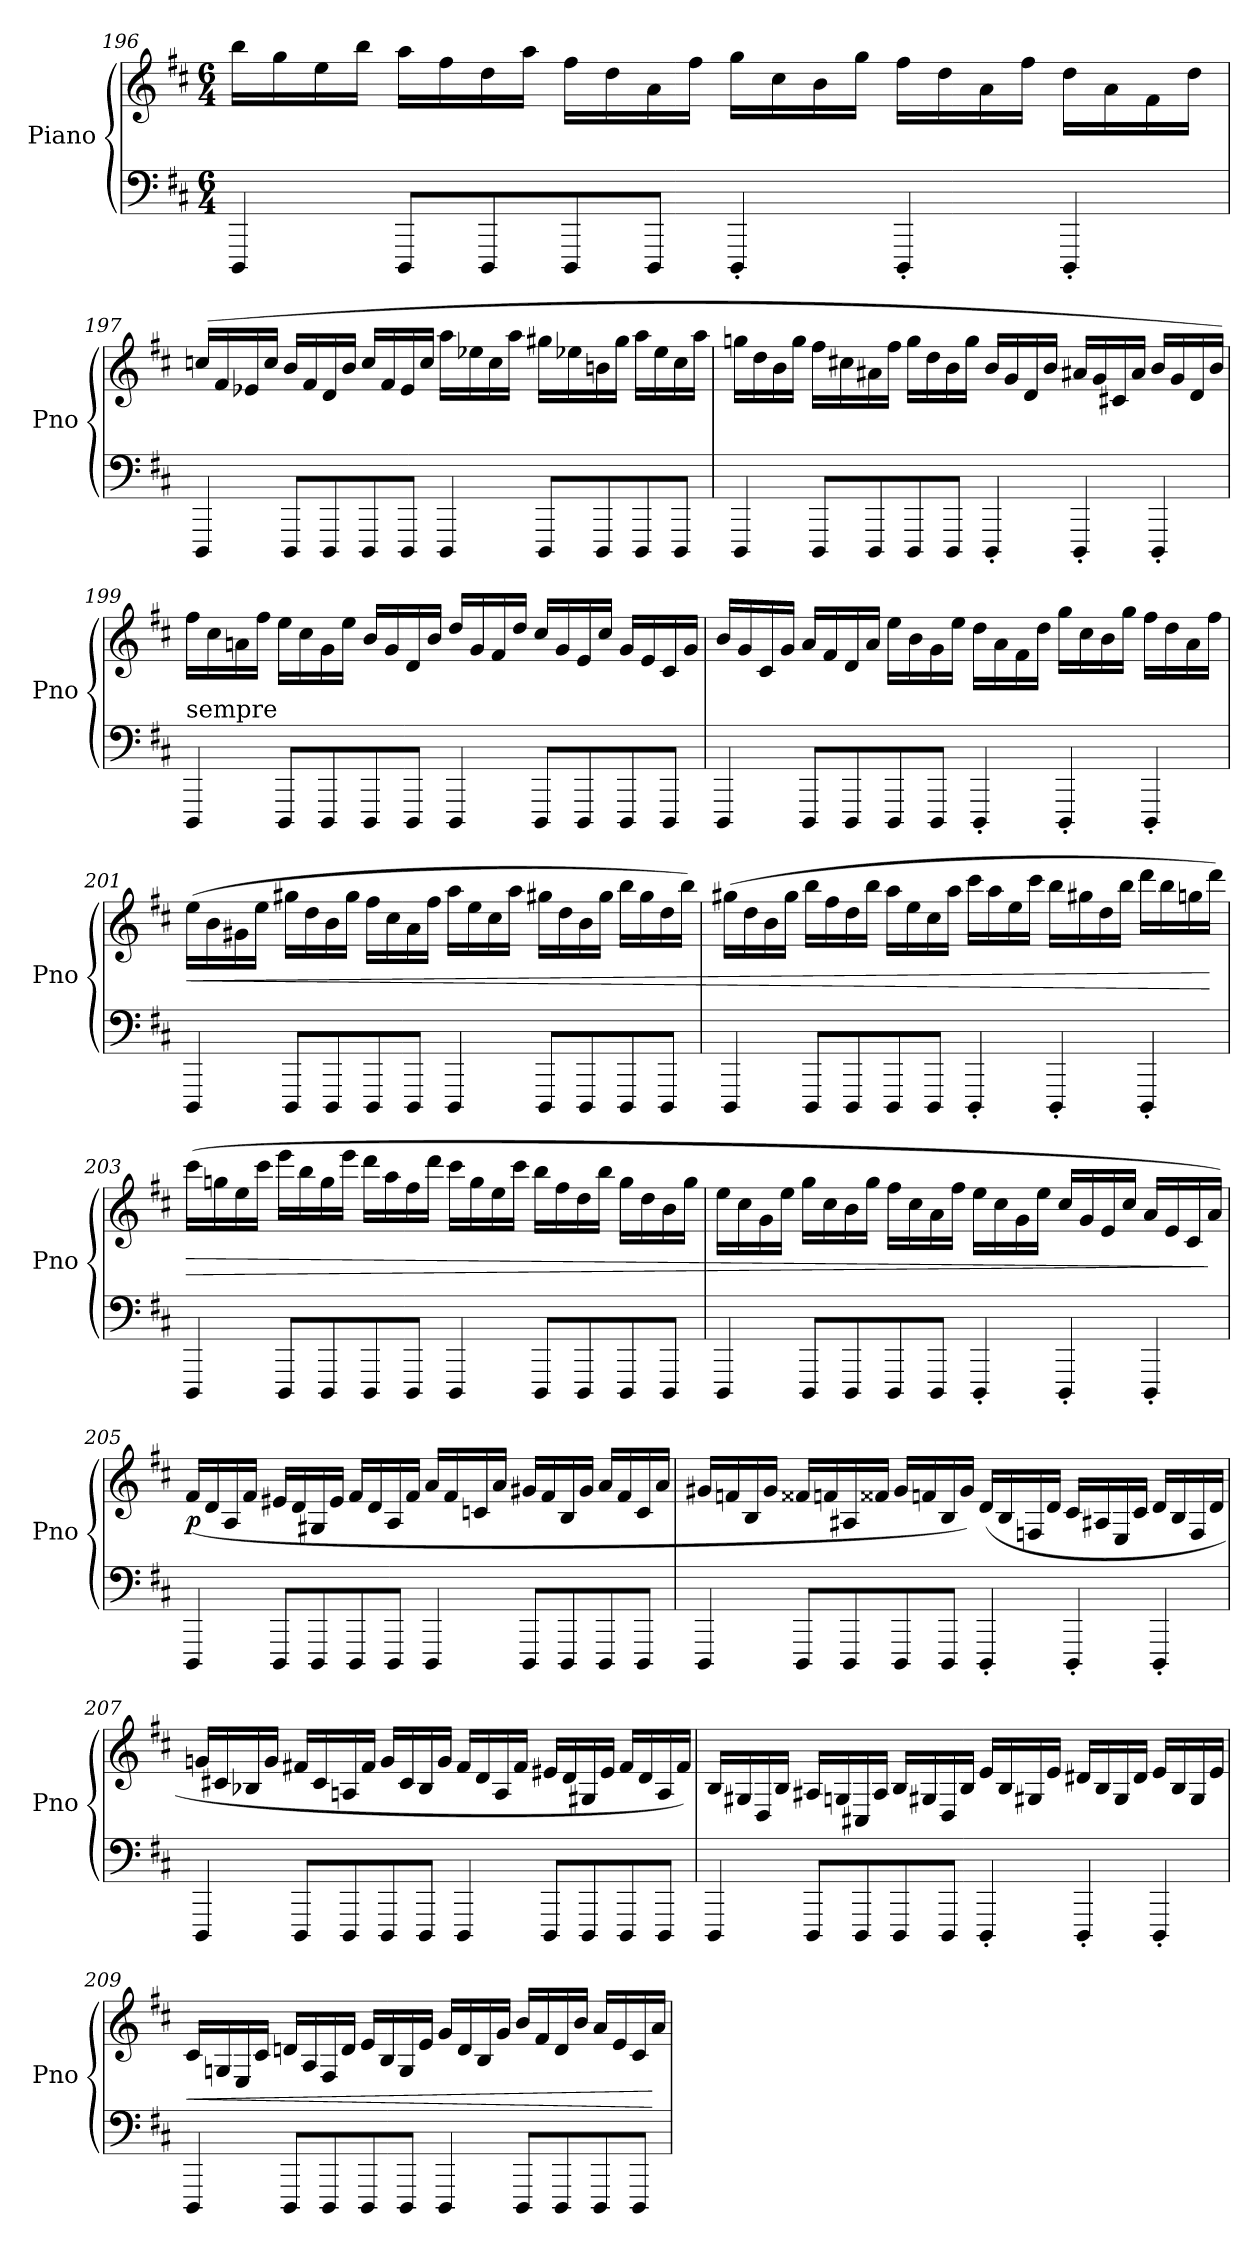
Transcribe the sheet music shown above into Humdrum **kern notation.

**kern	**kern	**dynam
*part1	*part1	*part1
*staff2	*staff1	*staff1/2
*I"Piano	*	*
*I'Pno	*	*
*clefF4	*clefG2	*
*k[f#c#]	*k[f#c#]	*
*D:	*D:	*
*M6/4	*M6/4	*
=196	=196	=196
4DDD/	16bb\LL	.
.	16gg\	.
.	16ee\	.
.	16bb\JJ	.
8DDD/L	16aa\LL	.
.	16ff#\	.
8DDD/	16dd\	.
.	16aa\JJ	.
8DDD/	16ff#\LL	.
.	16dd\	.
8DDD/J	16a\	.
.	16ff#\JJ	.
4DDD'/	16gg\LL	.
.	16cc#\	.
.	16b\	.
.	16gg\JJ	.
4DDD'/	16ff#\LL	.
.	16dd\	.
.	16a\	.
.	16ff#\JJ	.
4DDD'/	16dd\LL	.
.	16a\	.
.	16f#\	.
.	16dd\JJ	.
!!LO:LB:g=z
=197	=197	=197
4DDD/	(16ccn/LL	.
.	16f#/	.
.	16e-X/	.
.	16cc/JJ	.
8DDD/L	16b/LL	.
.	16f#/	.
8DDD/	16d/	.
.	16b/JJ	.
8DDD/	16cc/LL	.
.	16f#/	.
8DDD/J	16e-/	.
.	16cc/JJ	.
4DDD/	16aa\LL	.
.	16ee-X\	.
.	16cc\	.
.	16aa\JJ	.
8DDD/L	16gg#X\LL	.
.	16ee-X\	.
8DDD/	16bn\	.
.	16gg#\JJ	.
8DDD/	16aa\LL	.
.	16ee-\	.
8DDD/J	16cc\	.
.	16aa\JJ	.
=198	=198	=198
4DDD/	16ggn\LL	.
.	16dd\	.
.	16b\	.
.	16gg\JJ	.
8DDD/L	16ff#\LL	.
.	16cc#X\	.
8DDD/	16a#X\	.
.	16ff#\JJ	.
8DDD/	16gg\LL	.
.	16dd\	.
8DDD/J	16b\	.
.	16gg\JJ	.
4DDD'/	16b/LL	.
.	16g/	.
.	16d/	.
.	16b/JJ	.
4DDD'/	16a#X/LL	.
.	16g/	.
.	16c#X/	.
.	16a#/JJ	.
4DDD'/	16b/LL	.
.	16g/	.
.	16d/	.
.	16b/JJ)	.
!!LO:LB:g=z
=199	=199	=199
!LO:TX:a:t=sempre	!	!
4DDD/	16ff#\LL	.
.	16cc#\	.
.	16an\	.
.	16ff#\JJ	.
8DDD/L	16ee\LL	.
.	16cc#\	.
8DDD/	16g\	.
.	16ee\JJ	.
8DDD/	16b/LL	.
.	16g/	.
8DDD/J	16d/	.
.	16b/JJ	.
4DDD/	16dd/LL	.
.	16g/	.
.	16f#/	.
.	16dd/JJ	.
8DDD/L	16cc#/LL	.
.	16g/	.
8DDD/	16e/	.
.	16cc#/JJ	.
8DDD/	16g/LL	.
.	16e/	.
8DDD/J	16c#/	.
.	16g/JJ	.
=200	=200	=200
4DDD/	16b/LL	.
.	16g/	.
.	16c#/	.
.	16g/JJ	.
8DDD/L	16a/LL	.
.	16f#/	.
8DDD/	16d/	.
.	16a/JJ	.
8DDD/	16ee\LL	.
.	16b\	.
8DDD/J	16g\	.
.	16ee\JJ	.
4DDD'/	16dd\LL	.
.	16a\	.
.	16f#\	.
.	16dd\JJ	.
4DDD'/	16gg\LL	.
.	16cc#\	.
.	16b\	.
.	16gg\JJ	.
4DDD'/	16ff#\LL	.
.	16dd\	.
.	16a\	.
.	16ff#\JJ	.
!!LO:PB:g=z
=201	=201	=201
!	!	!LO:HP:b
4DDD/	(16ee\LL	<
.	16b\	.
.	16g#X\	.
.	16ee\JJ	.
8DDD/L	16gg#X\LL	.
.	16dd\	.
8DDD/	16b\	.
.	16gg#\JJ	.
8DDD/	16ff#\LL	.
.	16cc#\	.
8DDD/J	16a\	.
.	16ff#\JJ	.
4DDD/	16aa\LL	.
.	16ee\	.
.	16cc#\	.
.	16aa\JJ	.
8DDD/L	16gg#X\LL	.
.	16dd\	.
8DDD/	16b\	.
.	16gg#\JJ	.
8DDD/	16bb\LL	.
.	16gg#\	.
8DDD/J	16dd\	.
.	16bb\JJ)	.
=202	=202	=202
4DDD/	(16gg#X\LL	.
.	16dd\	.
.	16b\	.
.	16gg#\JJ	.
8DDD/L	16bb\LL	.
.	16ff#\	.
8DDD/	16dd\	.
.	16bb\JJ	.
8DDD/	16aa\LL	.
.	16ee\	.
8DDD/J	16cc#\	.
.	16aa\JJ	.
4DDD'/	16ccc#\LL	.
.	16aa\	.
.	16ee\	.
.	16ccc#\JJ	.
4DDD'/	16bb\LL	.
.	16gg#X\	.
.	16dd\	.
.	16bb\JJ	.
4DDD'/	16ddd\LL	.
.	16bb\	.
.	16ggn\	.
.	16ddd\JJ)	[
!!LO:LB:g=z
=203	=203	=203
!	!	!LO:HP:b
4DDD/	(16ccc#\LL	>
.	16ggn\	.
.	16ee\	.
.	16ccc#\JJ	.
8DDD/L	16eee\LL	.
.	16bb\	.
8DDD/	16gg\	.
.	16eee\JJ	.
8DDD/	16ddd\LL	.
.	16aa\	.
8DDD/J	16ff#\	.
.	16ddd\JJ	.
4DDD/	16ccc#\LL	.
.	16gg\	.
.	16ee\	.
.	16ccc#\JJ	.
8DDD/L	16bb\LL	.
.	16ff#\	.
8DDD/	16dd\	.
.	16bb\JJ	.
8DDD/	16gg\LL	.
.	16dd\	.
8DDD/J	16b\	.
.	16gg\JJ	.
=204	=204	=204
4DDD/	16ee\LL	.
.	16cc#\	.
.	16g\	.
.	16ee\JJ	.
8DDD/L	16gg\LL	.
.	16cc#\	.
8DDD/	16b\	.
.	16gg\JJ	.
8DDD/	16ff#\LL	.
.	16cc#\	.
8DDD/J	16a\	.
.	16ff#\JJ	.
4DDD'/	16ee\LL	.
.	16cc#\	.
.	16g\	.
.	16ee\JJ	.
4DDD'/	16cc#/LL	.
.	16g/	.
.	16e/	.
.	16cc#/JJ	.
4DDD'/	16a/LL	.
.	16e/	.
.	16c#/	.
.	16a/JJ)	]
!!LO:LB:g=z
=205	=205	=205
!	!	!LO:DY:b
4DDD/	(16f#/LL	p
.	16d/	.
.	16A/	.
.	16f#/JJ	.
8DDD/L	16e#X/LL	.
.	16d/	.
8DDD/	16G#X/	.
.	16e#/JJ	.
8DDD/	16f#/LL	.
.	16d/	.
8DDD/J	16A/	.
.	16f#/JJ	.
4DDD/	16a/LL	.
.	16f#/	.
.	16cn/	.
.	16a/JJ	.
8DDD/L	16g#X/LL	.
.	16f#/	.
8DDD/	16B/	.
.	16g#/JJ	.
8DDD/	16a/LL	.
.	16f#/	.
8DDD/J	16c/	.
.	16a/JJ	.
=206	=206	=206
4DDD/	16g#X/LL	.
.	16fn/	.
.	16B/	.
.	16g#/JJ	.
8DDD/L	16f##X/LL	.
.	16fn/	.
8DDD/	16A#X/	.
.	16f##X/JJ	.
8DDD/	16g#/LL	.
.	16fn/	.
8DDD/J	16B/	.
.	16g#/JJ)	.
4DDD'/	(16d/LL	.
.	16B/	.
.	16Fn/	.
.	16d/JJ	.
4DDD'/	16c#/LL	.
.	16A#X/	.
.	16E/	.
.	16c#/JJ	.
4DDD'/	16d/LL	.
.	16B/	.
.	16F/	.
.	16d/JJ	.
!!LO:LB:g=z
=207	=207	=207
4DDD/	16gn/LL	.
.	16c#X/	.
.	16B-X/	.
.	16g/JJ	.
8DDD/L	16f#X/LL	.
.	16c#/	.
8DDD/	16An/	.
.	16f#/JJ	.
8DDD/	16g/LL	.
.	16c#/	.
8DDD/J	16B-/	.
.	16g/JJ	.
4DDD/	16f#/LL	.
.	16d/	.
.	16A/	.
.	16f#/JJ	.
8DDD/L	16e#X/LL	.
.	16d/	.
8DDD/	16G#X/	.
.	16e#/JJ	.
8DDD/	16f#/LL	.
.	16d/	.
8DDD/J	16A/	.
.	16f#/JJ)	.
=208	=208	=208
4DDD/	16B/LL	.
.	16G#X/	.
.	16D/	.
.	16B/JJ	.
8DDD/L	16A#X/LL	.
.	16Gn/	.
8DDD/	16C#X/	.
.	16A#/JJ	.
8DDD/	16B/LL	.
.	16G#X/	.
8DDD/J	16D/	.
.	16B/JJ	.
4DDD'/	16e/LL	.
.	16B/	.
.	16G#X/	.
.	16e/JJ	.
4DDD'/	16d#X/LL	.
.	16B/	.
.	16G#/	.
.	16d#/JJ	.
4DDD'/	16e/LL	.
.	16B/	.
.	16G#/	.
.	16e/JJ	.
!!LO:LB:g=z
=209	=209	=209
!	!	!LO:HP:b
4DDD/	16c#/LL	<
.	16Gn/	.
.	16E/	.
.	16c#/JJ	.
8DDD/L	16dn/LL	.
.	16A/	.
8DDD/	16F#/	.
.	16d/JJ	.
8DDD/	16e/LL	.
.	16B/	.
8DDD/J	16G/	.
.	16e/JJ	.
4DDD/	16g/LL	.
.	16d/	.
.	16B/	.
.	16g/JJ	.
8DDD/L	16b/LL	.
.	16f#/	.
8DDD/	16d/	.
.	16b/JJ	.
8DDD/	16a/LL	.
.	16e/	.
8DDD/J	16c#/	.
.	16a/JJ	[
=	=	=
*-	*-	*-
